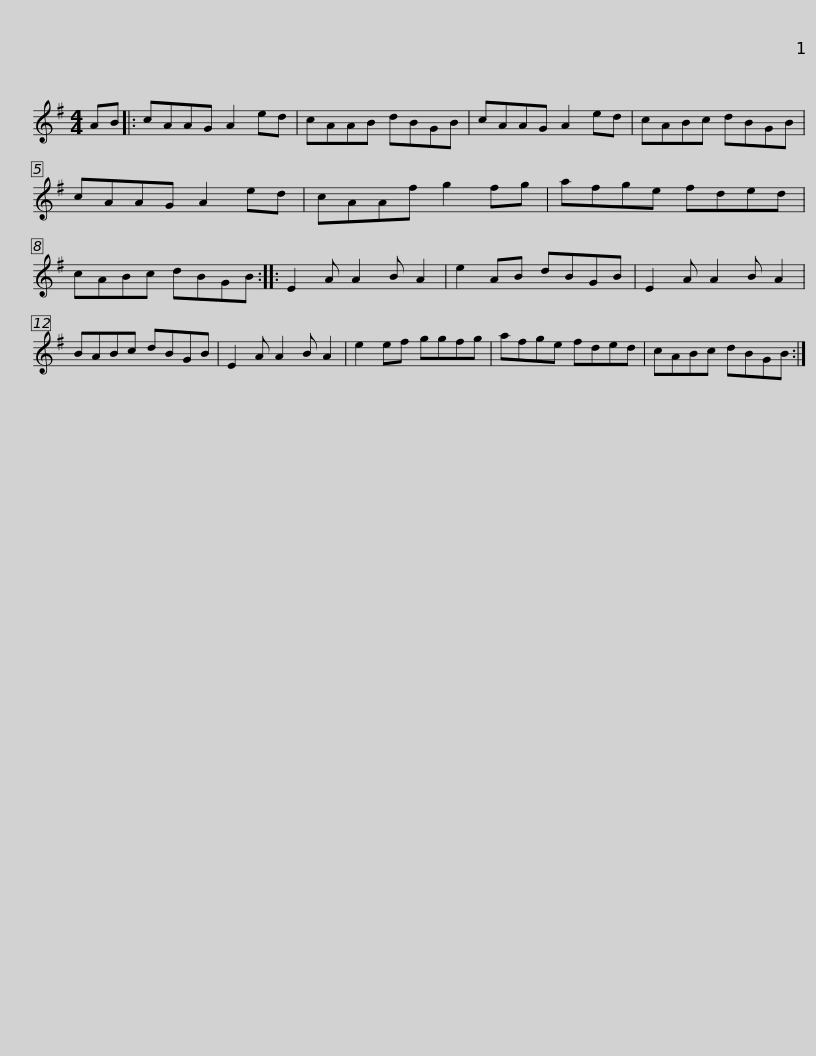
X:1
L:1/8
M:4/4
I:linebreak $
K:G
V:1 treble
V:1
 AB |: cAAG A2 ed | cAAB dBGB | cAAG A2 ed | cABc dBGB | %5
 cAAG A2 ed |$ cAAf g2 fg | afge fded | cABc dBGB :: E2 A A2 B A2 | %10
 e2 AB dBGB | E2 A A2 B A2 |$ BABc dBGB | E2 A A2 B A2 | e2 ef ggfg | %15
 afge fded | cABc dBGB :| %17
